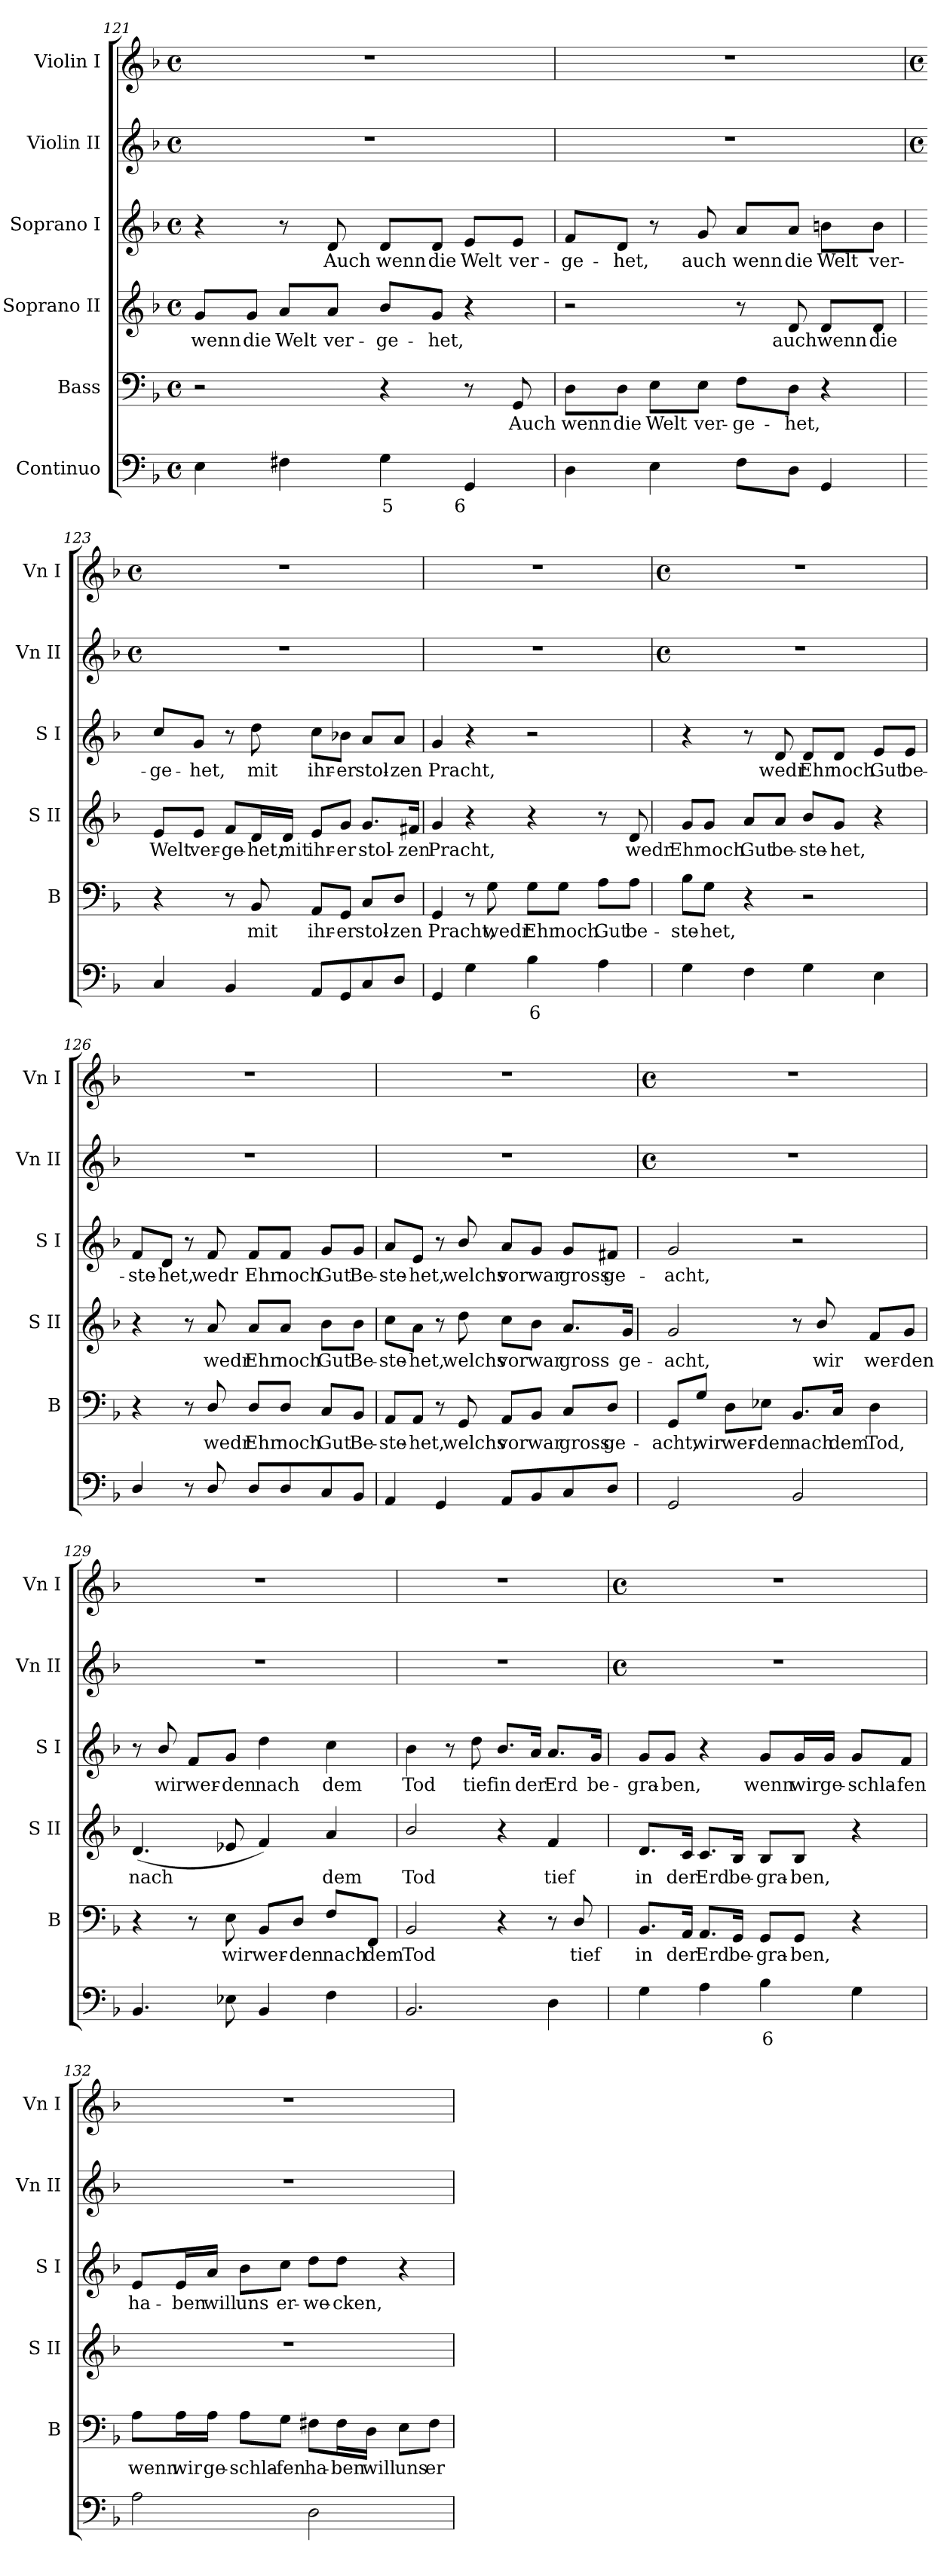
**kern	**text	**kern	**text	**kern	**text	**kern	**text	**kern	**kern
*part6	*part6	*part5	*part5	*part4	*part4	*part3	*part3	*part2	*part1
*staff6	*staff6	*staff5	*staff5	*staff4	*staff4	*staff3	*staff3	*staff2	*staff1
*I"Continuo	*	*I"Bass	*	*I"Soprano II	*	*I"Soprano I	*	*I"Violin II	*I"Violin I
*	*	*I'B	*	*I'S II	*	*I'S I	*	*I'Vn II	*I'Vn I
*clefF4	*	*clefF4	*	*clefG2	*	*clefG2	*	*clefG2	*clefG2
*k[b-]	*	*k[b-]	*	*k[b-]	*	*k[b-]	*	*k[b-]	*k[b-]
*F:	*	*F:	*	*F:	*	*F:	*	*F:	*F:
*M4/4	*	*M4/4	*	*M4/4	*	*M4/4	*	*M4/4	*M4/4
*met(c)	*	*met(c)	*	*met(c)	*	*met(c)	*	*met(c)	*met(c)
=121	=121	=121	=121	=121	=121	=121	=121	=121	=121
!	!	!	!	!	!LO:LY:b	!	!	!	!
4E	.	2r	.	8g/L	wenn	4r	.	1r	1r
!	!	!	!	!	!LO:LY:b	!	!	!	!
.	.	.	.	8g/J	die	.	.	.	.
!	!	!	!	!	!LO:LY:b	!	!	!	!
4F#X	.	.	.	8a/L	Welt	8r	.	.	.
!	!	!	!	!	!LO:LY:b	!	!LO:LY:b	!	!
.	.	.	.	8a/J	ver-	8d	Auch	.	.
!	!LO:LY:b	!	!	!	!LO:LY:b	!	!LO:LY:b	!	!
4G	5	4r	.	8b-/L	-ge-	8d/L	wenn	.	.
!	!	!	!	!	!LO:LY:b	!	!LO:LY:b	!	!
.	.	.	.	8g/J	-het,	8d/J	die	.	.
!	!LO:LY:b	!	!	!	!	!	!LO:LY:b	!	!
4GG	6	8r	.	4r	.	8e/L	Welt	.	.
!	!	!	!LO:LY:b	!	!	!	!LO:LY:b	!	!
.	.	8GG	Auch	.	.	8e/J	ver-	.	.
=122	=122	=122	=122	=122	=122	=122	=122	=122	=122
!	!	!	!LO:LY:b	!	!	!	!LO:LY:b	!	!
4D	.	8D\L	wenn	2r	.	8f/L	-ge-	1r	1r
!	!	!	!LO:LY:b	!	!	!	!LO:LY:b	!	!
.	.	8D\J	die	.	.	8d/J	-het,	.	.
!	!	!	!LO:LY:b	!	!	!	!	!	!
4E	.	8E\L	Welt	.	.	8r	.	.	.
!	!	!	!LO:LY:b	!	!	!	!LO:LY:b	!	!
.	.	8E\J	ver-	.	.	8g	auch	.	.
!	!	!	!LO:LY:b	!	!	!	!LO:LY:b	!	!
8FL	.	8F\L	-ge-	8r	.	8a/L	wenn	.	.
!	!	!	!LO:LY:b	!	!LO:LY:b	!	!LO:LY:b	!	!
8DJ	.	8D\J	-het,	8d	auch	8a/J	die	.	.
!	!	!	!	!	!LO:LY:b	!	!LO:LY:b	!	!
4GG	.	4r	.	8d/L	wenn	8bn\L	Welt	.	.
!	!	!	!	!	!LO:LY:b	!	!LO:LY:b	!	!
.	.	.	.	8d/J	die	8b\J	ver-	.	.
!!LO:LB:g=z
=123	=123	=123	=123	=123	=123	=123	=123	=123	=123
*	*	*	*	*	*	*	*	*M4/4	*M4/4
*	*	*	*	*	*	*	*	*met(c)	*met(c)
!	!	!	!	!	!LO:LY:b	!	!LO:LY:b	!	!
4C	.	4r	.	8e/L	Welt	8cc/L	-ge-	1r	1r
!	!	!	!	!	!LO:LY:b	!	!LO:LY:b	!	!
.	.	.	.	8e/J	ver-	8g/J	-het,	.	.
!	!	!	!	!	!LO:LY:b	!	!	!	!
4BB-	.	8r	.	8f/L	-ge-	8r	.	.	.
!	!	!	!LO:LY:b	!	!LO:LY:b	!	!LO:LY:b	!	!
.	.	8BB-	mit	16d/L	-het,	8dd	mit	.	.
!	!	!	!	!	!LO:LY:b	!	!	!	!
.	.	.	.	16d/JJ	mit	.	.	.	.
!	!	!	!LO:LY:b	!	!LO:LY:b	!	!LO:LY:b	!	!
8AAL	.	8AA/L	ihr-	8e/L	ihr-	8cc\L	ihr-	.	.
!	!	!	!LO:LY:b	!	!LO:LY:b	!	!LO:LY:b	!	!
8GG	.	8GG/J	-er	8g/J	-er	8b-X\J	-er	.	.
!	!	!	!LO:LY:b	!	!LO:LY:b	!	!LO:LY:b	!	!
8C	.	8C/L	stol-	8.g/L	stol-	8a/L	stol-	.	.
!	!	!	!LO:LY:b	!	!	!	!LO:LY:b	!	!
8DJ	.	8D/J	-zen	.	.	8a/J	-zen	.	.
!	!	!	!	!	!LO:LY:b	!	!	!	!
.	.	.	.	16f#X/Jk	-zen	.	.	.	.
=124	=124	=124	=124	=124	=124	=124	=124	=124	=124
!	!	!	!LO:LY:b	!	!LO:LY:b	!	!LO:LY:b	!	!
4GG	.	4GG	Pracht,	4g	Pracht,	4g	Pracht,	1r	1r
4G	.	8r	.	4r	.	4r	.	.	.
!	!	!	!LO:LY:b	!	!	!	!	!	!
.	.	8G	wedr	.	.	.	.	.	.
!	!LO:LY:b	!	!LO:LY:b	!	!	!	!	!	!
4B-	6	8G\L	Ehr	4r	.	2r	.	.	.
!	!	!	!LO:LY:b	!	!	!	!	!	!
.	.	8G\J	noch	.	.	.	.	.	.
!	!	!	!LO:LY:b	!	!	!	!	!	!
4A	.	8A\L	Gut	8r	.	.	.	.	.
!	!	!	!LO:LY:b	!	!LO:LY:b	!	!	!	!
.	.	8A\J	be-	8d	wedr	.	.	.	.
!!LO:LB:g=z
=125	=125	=125	=125	=125	=125	=125	=125	=125	=125
*	*	*	*	*	*	*	*	*M4/4	*M4/4
*	*	*	*	*	*	*	*	*met(c)	*met(c)
!	!	!	!LO:LY:b	!	!LO:LY:b	!	!	!	!
4G	.	8B-\L	-ste-	8g/L	Ehr	4r	.	1r	1r
!	!	!	!LO:LY:b	!	!LO:LY:b	!	!	!	!
.	.	8G\J	-het,	8g/J	noch	.	.	.	.
!	!	!	!	!	!LO:LY:b	!	!	!	!
4F	.	4r	.	8a/L	Gut	8r	.	.	.
!	!	!	!	!	!LO:LY:b	!	!LO:LY:b	!	!
.	.	.	.	8a/J	be-	8d	wedr	.	.
!	!	!	!	!	!LO:LY:b	!	!LO:LY:b	!	!
4G	.	2r	.	8b-/L	-ste-	8d/L	Ehr	.	.
!	!	!	!	!	!LO:LY:b	!	!LO:LY:b	!	!
.	.	.	.	8g/J	-het,	8d/J	noch	.	.
!	!	!	!	!	!	!	!LO:LY:b	!	!
4E	.	.	.	4r	.	8e/L	Gut	.	.
!	!	!	!	!	!	!	!LO:LY:b	!	!
.	.	.	.	.	.	8e/J	be-	.	.
=126	=126	=126	=126	=126	=126	=126	=126	=126	=126
!	!	!	!	!	!	!	!LO:LY:b	!	!
4D/	.	4r	.	4r	.	8f/L	-ste-	1r	1r
!	!	!	!	!	!	!	!LO:LY:b	!	!
.	.	.	.	.	.	8d/J	-het,	.	.
8r	.	8r	.	8r	.	8r	.	.	.
!	!	!	!LO:LY:b	!	!LO:LY:b	!	!LO:LY:b	!	!
8D/	.	8D/	wedr	8a	wedr	8f	wedr	.	.
!	!	!	!LO:LY:b	!	!LO:LY:b	!	!LO:LY:b	!	!
8DL	.	8D/L	Ehr	8a/L	Ehr	8f/L	Ehr	.	.
!	!	!	!LO:LY:b	!	!LO:LY:b	!	!LO:LY:b	!	!
8D	.	8D/J	noch	8a/J	noch	8f/J	noch	.	.
!	!	!	!LO:LY:b	!	!LO:LY:b	!	!LO:LY:b	!	!
8C	.	8C/L	Gut	8b-\L	Gut	8g/L	Gut	.	.
!	!	!	!LO:LY:b	!	!LO:LY:b	!	!LO:LY:b	!	!
8BB-J	.	8BB-/J	Be-	8b-\J	Be-	8g/J	Be-	.	.
=127	=127	=127	=127	=127	=127	=127	=127	=127	=127
!	!	!	!LO:LY:b	!	!LO:LY:b	!	!LO:LY:b	!	!
4AA	.	8AA/L	-ste-	8cc\L	-ste-	8a/L	-ste-	1r	1r
!	!	!	!LO:LY:b	!	!LO:LY:b	!	!LO:LY:b	!	!
.	.	8AA/J	-het,	8a\J	-het,	8e/J	-het,	.	.
4GG	.	8r	.	8r	.	8r	.	.	.
!	!	!	!LO:LY:b	!	!LO:LY:b	!	!LO:LY:b	!	!
.	.	8GG	welchs	8dd	welchs	8b-/	welchs	.	.
!	!	!	!LO:LY:b	!	!LO:LY:b	!	!LO:LY:b	!	!
8AAL	.	8AA/L	vor	8cc\L	vor	8a/L	vor	.	.
!	!	!	!LO:LY:b	!	!LO:LY:b	!	!LO:LY:b	!	!
8BB-	.	8BB-/J	war	8b-\J	war	8g/J	war	.	.
!	!	!	!LO:LY:b	!	!LO:LY:b	!	!LO:LY:b	!	!
8C	.	8C/L	gross	8.a/L	gross	8g/L	gross	.	.
!	!	!	!LO:LY:b	!	!	!	!LO:LY:b	!	!
8DJ	.	8D/J	ge-	.	.	8f#X/J	ge-	.	.
!	!	!	!	!	!LO:LY:b	!	!	!	!
.	.	.	.	16g/Jk	ge-	.	.	.	.
!!LO:LB:g=z
=128	=128	=128	=128	=128	=128	=128	=128	=128	=128
*	*	*	*	*	*	*	*	*M4/4	*M4/4
*	*	*	*	*	*	*	*	*met(c)	*met(c)
!	!	!	!LO:LY:b	!	!LO:LY:b	!	!LO:LY:b	!	!
2GG	.	8GG/L	-acht,	2g	-acht,	2g	-acht,	1r	1r
!	!	!	!LO:LY:b	!	!	!	!	!	!
.	.	8G/J	wir	.	.	.	.	.	.
!	!	!	!LO:LY:b	!	!	!	!	!	!
.	.	8D\L	wer-	.	.	.	.	.	.
!	!	!	!LO:LY:b	!	!	!	!	!	!
.	.	8E-X\J	-den	.	.	.	.	.	.
!	!	!	!LO:LY:b	!	!	!	!	!	!
2BB-	.	8.BB-/L	nach	8r	.	2r	.	.	.
!	!	!	!	!	!LO:LY:b	!	!	!	!
.	.	.	.	8b-/	wir	.	.	.	.
!	!	!	!LO:LY:b	!	!	!	!	!	!
.	.	16C/Jk	dem	.	.	.	.	.	.
!	!	!	!LO:LY:b	!	!LO:LY:b	!	!	!	!
.	.	4D	Tod,	8f/L	wer-	.	.	.	.
!	!	!	!	!	!LO:LY:b	!	!	!	!
.	.	.	.	8g/J	-den	.	.	.	.
=129	=129	=129	=129	=129	=129	=129	=129	=129	=129
!	!	!	!	!	!LO:LY:b	!	!	!	!
4.BB-	.	4r	.	(<4.d	nach	8r	.	1r	1r
!	!	!	!	!	!	!	!LO:LY:b	!	!
.	.	.	.	.	.	8b-/	wir	.	.
!	!	!	!	!	!	!	!LO:LY:b	!	!
.	.	8r	.	.	.	8f/L	wer-	.	.
!	!	!	!LO:LY:b	!	!	!	!LO:LY:b	!	!
8E-X	.	8E	wir	8e-X	.	8g/J	-den	.	.
!	!	!	!LO:LY:b	!	!	!	!LO:LY:b	!	!
4BB-	.	8BB-/L	wer-	4f)	.	4dd	nach	.	.
!	!	!	!LO:LY:b	!	!	!	!	!	!
.	.	8D/J	-den	.	.	.	.	.	.
!	!	!	!LO:LY:b	!	!LO:LY:b	!	!LO:LY:b	!	!
4F	.	8F/L	nach	4a	dem	4cc	dem	.	.
!	!	!	!LO:LY:b	!	!	!	!	!	!
.	.	8FF/J	dem	.	.	.	.	.	.
=130	=130	=130	=130	=130	=130	=130	=130	=130	=130
!	!	!	!LO:LY:b	!	!LO:LY:b	!	!LO:LY:b	!	!
2.BB-	.	2BB-	Tod	2b-/	Tod	4b-	Tod	1r	1r
.	.	.	.	.	.	8r	.	.	.
!	!	!	!	!	!	!	!LO:LY:b	!	!
.	.	.	.	.	.	8dd	tief	.	.
!	!	!	!	!	!	!	!LO:LY:b	!	!
.	.	4r	.	4r	.	8.b-/L	in	.	.
!	!	!	!	!	!	!	!LO:LY:b	!	!
.	.	.	.	.	.	16a/Jk	der	.	.
!	!	!	!	!	!LO:LY:b	!	!LO:LY:b	!	!
4D	.	8r	.	4f	tief	8.a/L	Erd	.	.
!	!	!	!LO:LY:b	!	!	!	!	!	!
.	.	8D/	tief	.	.	.	.	.	.
!	!	!	!	!	!	!	!LO:LY:b	!	!
.	.	.	.	.	.	16g/Jk	be-	.	.
!!LO:LB:g=z
=131	=131	=131	=131	=131	=131	=131	=131	=131	=131
*	*	*	*	*	*	*	*	*M4/4	*M4/4
*	*	*	*	*	*	*	*	*met(c)	*met(c)
!	!	!	!LO:LY:b	!	!LO:LY:b	!	!LO:LY:b	!	!
4G	.	8.BB-/L	in	8.d/L	in	8g/L	-gra-	1r	1r
!	!	!	!	!	!	!	!LO:LY:b	!	!
.	.	.	.	.	.	8g/J	-ben,	.	.
!	!	!	!LO:LY:b	!	!LO:LY:b	!	!	!	!
.	.	16AA/Jk	der	16c/Jk	der	.	.	.	.
!	!	!	!LO:LY:b	!	!LO:LY:b	!	!	!	!
4A	.	8.AA/L	Erd	8.c/L	Erd	4r	.	.	.
!	!	!	!LO:LY:b	!	!LO:LY:b	!	!	!	!
.	.	16GG/Jk	be-	16B-/Jk	be-	.	.	.	.
!	!LO:LY:b	!	!LO:LY:b	!	!LO:LY:b	!	!LO:LY:b	!	!
4B-	6	8GG/L	-gra-	8B-/L	-gra-	8g/L	wenn	.	.
!	!	!	!LO:LY:b	!	!LO:LY:b	!	!LO:LY:b	!	!
.	.	8GG/J	-ben,	8B-/J	-ben,	16g/L	wir	.	.
!	!	!	!	!	!	!	!LO:LY:b	!	!
.	.	.	.	.	.	16g/JJ	ge-	.	.
!	!	!	!	!	!	!	!LO:LY:b	!	!
4G	.	4r	.	4r	.	8g/L	-schla-	.	.
!	!	!	!	!	!	!	!LO:LY:b	!	!
.	.	.	.	.	.	8f/J	-fen	.	.
=132	=132	=132	=132	=132	=132	=132	=132	=132	=132
!	!	!	!LO:LY:b	!	!	!	!LO:LY:b	!	!
2A	.	8A\L	wenn	1r	.	8e/L	ha-	1r	1r
!	!	!	!LO:LY:b	!	!	!	!LO:LY:b	!	!
.	.	16A\L	wir	.	.	16e/L	-ben	.	.
!	!	!	!LO:LY:b	!	!	!	!LO:LY:b	!	!
.	.	16A\JJ	ge-	.	.	16a/JJ	will	.	.
!	!	!	!LO:LY:b	!	!	!	!LO:LY:b	!	!
.	.	8A\L	-schla-	.	.	8b-\L	uns	.	.
!	!	!	!LO:LY:b	!	!	!	!LO:LY:b	!	!
.	.	8G\J	-fen	.	.	8cc\J	er-	.	.
!	!	!	!LO:LY:b	!	!	!	!LO:LY:b	!	!
2D	.	8F#X\L	ha-	.	.	8dd\L	-we-	.	.
!	!	!	!LO:LY:b	!	!	!	!LO:LY:b	!	!
.	.	16F#\L	-ben	.	.	8dd\J	-cken,	.	.
!	!	!	!LO:LY:b	!	!	!	!	!	!
.	.	16D\JJ	will	.	.	.	.	.	.
!	!	!	!LO:LY:b	!	!	!	!	!	!
.	.	8E\L	uns	.	.	4r	.	.	.
!	!	!	!LO:LY:b	!	!	!	!	!	!
.	.	8F#\J	er-	.	.	.	.	.	.
=	=	=	=	=	=	=	=	=	=
*-	*-	*-	*-	*-	*-	*-	*-	*-	*-
